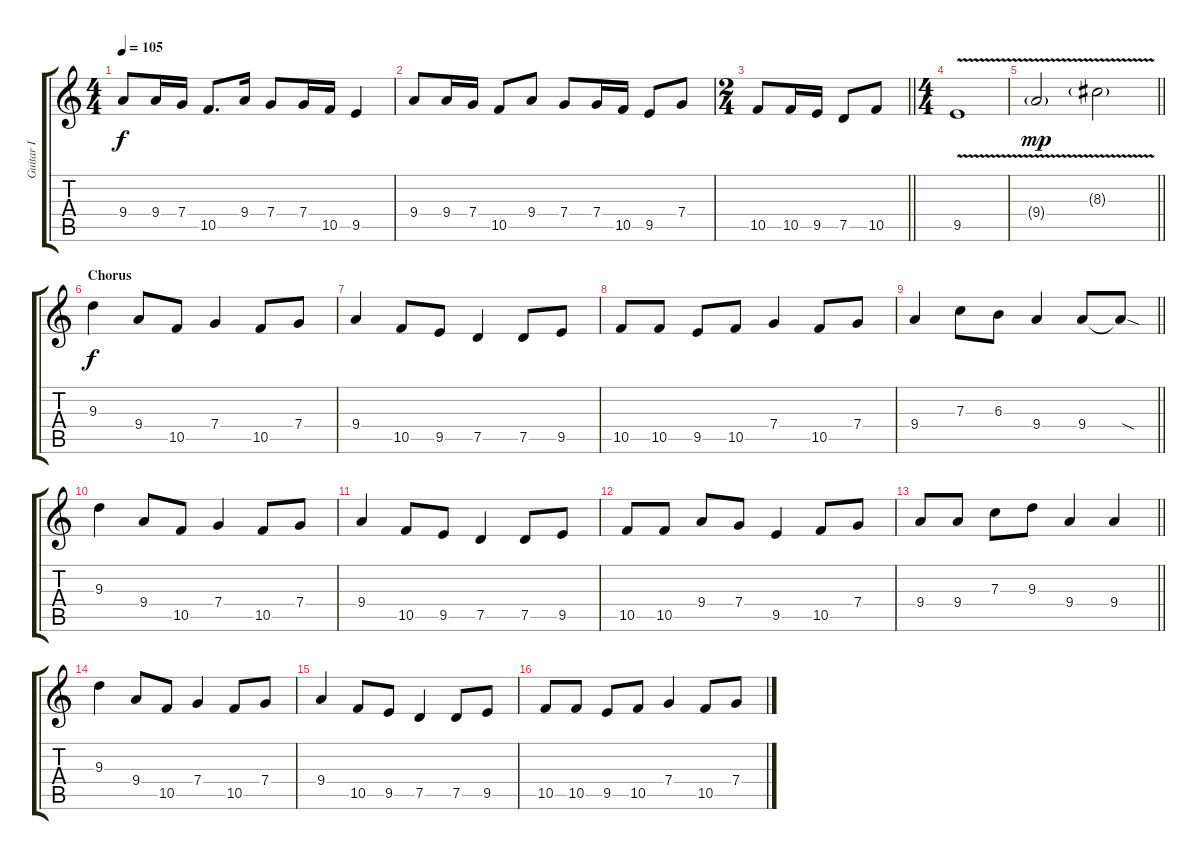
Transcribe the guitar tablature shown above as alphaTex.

\track ("Guitar I" "Guitar I") {instrument distortionguitar}
\staff {score tabs}
\tuning (D4 A3 F3 C3 G2 D2) {hide}
\ts (4 4)
\tempo 105
\clef g2
\ks c
9.4.8{dy f} 9.4.16 7.4.16 10.5.8{d} 9.4.16 7.4.8 7.4.16 10.5.16 9.5.4 |
9.4.8 9.4.16 7.4.16 10.5.8 9.4.8 7.4.8 7.4.16 10.5.16 9.5.8 7.4.8 |
\ts (2 4)
\barLineRight lightlight
10.5.8 10.5.16 9.5.16 7.5.8 10.5.8 |
\ts (4 4)
\section ("" "")
9.5{v}.1 |
\barLineRight lightlight
9.4{v g}.2{dy mp} 8.3{v g}.2 |
\section ("" "Chorus")
9.3.4{dy f volume 14} 9.4.8 10.5.8 7.4.4 10.5.8 7.4.8 |
9.4.4 10.5.8 9.5.8 7.5.4 7.5.8 9.5.8 |
10.5.8 10.5.8 9.5.8 10.5.8 7.4.4 10.5.8 7.4.8 |
\barLineRight lightlight
9.4.4 7.3.8 6.3.8 9.4.4 9.4.8 9.4{sod t}.8 |
\section ("" "")
9.3.4 9.4.8 10.5.8 7.4.4 10.5.8 7.4.8 |
9.4.4 10.5.8 9.5.8 7.5.4 7.5.8 9.5.8 |
10.5.8 10.5.8 9.4.8 7.4.8 9.5.4 10.5.8 7.4.8 |
\barLineRight lightlight
9.4.8 9.4.8 7.3.8 9.3.8 9.4.4 9.4.4 |
\section ("" "")
9.3.4 9.4.8 10.5.8 7.4.4 10.5.8 7.4.8 |
9.4.4 10.5.8 9.5.8 7.5.4 7.5.8 9.5.8 |
10.5.8 10.5.8 9.5.8 10.5.8 7.4.4 10.5.8 7.4.8
